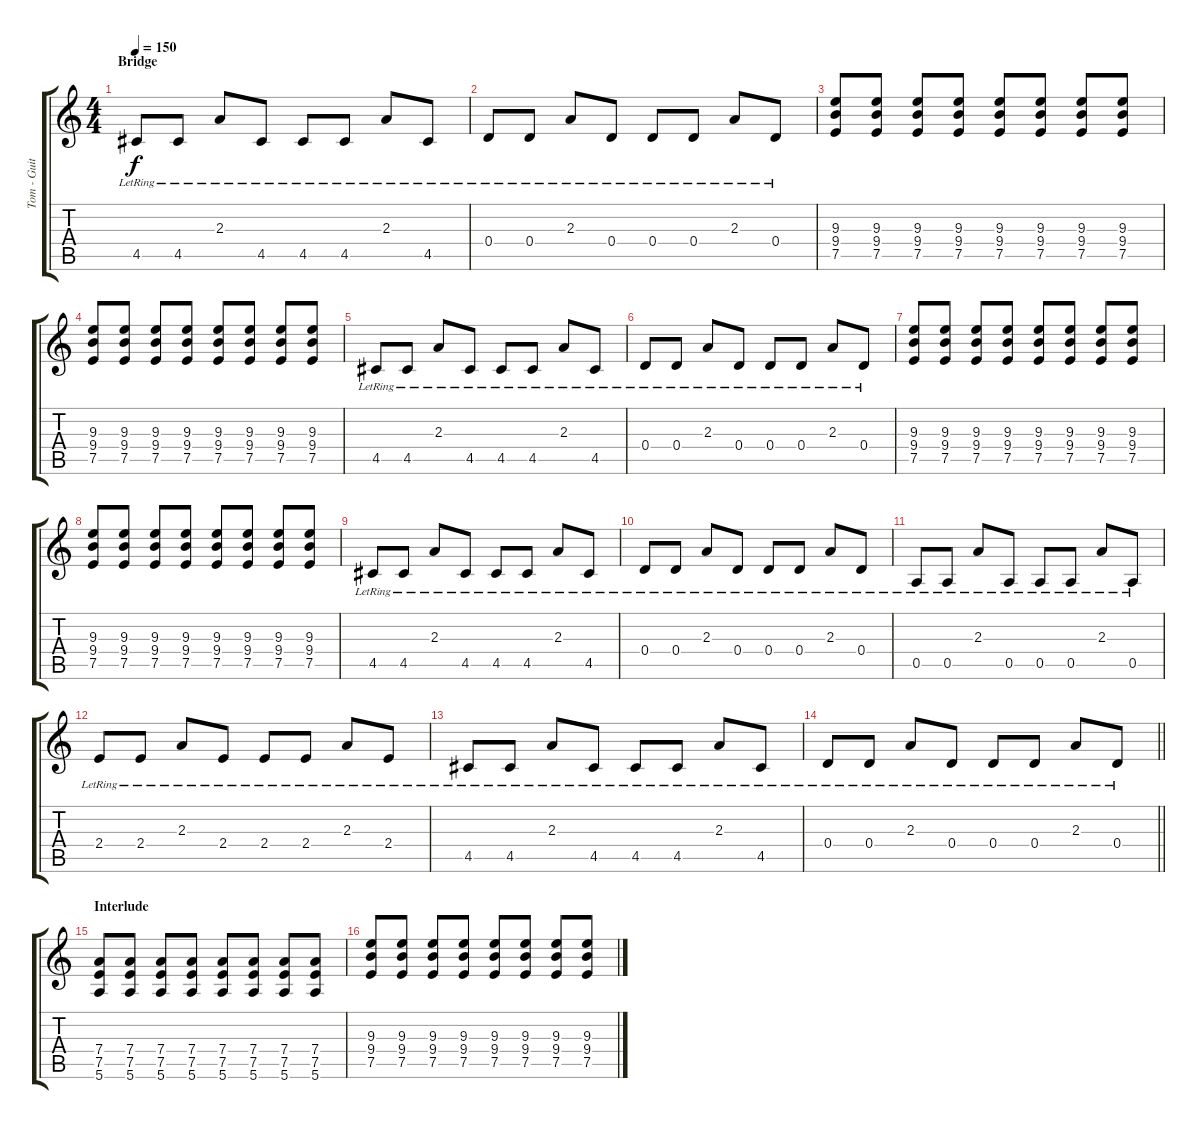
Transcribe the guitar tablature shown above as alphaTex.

\track ("Tom - Guitar" "Tom - Guit") {instrument distortionguitar}
\staff {score tabs}
\tuning (E4 B3 G3 D3 A2 E2) {hide}
\ts (4 4)
\section ("" "Bridge")
\tempo 150
\clef g2
\ks c
4.5{lr}.8{dy f instrument electricguitarclean} 4.5{lr}.8 2.3{lr}.8 4.5{lr}.8 4.5{lr}.8 4.5{lr}.8 2.3{lr}.8 4.5{lr}.8 |
0.4{lr}.8 0.4{lr}.8 2.3{lr}.8 0.4{lr}.8 0.4{lr}.8 0.4{lr}.8 2.3{lr}.8 0.4{lr}.8 |
(9.3 9.4 7.5).8{instrument distortionguitar} (9.3 9.4 7.5).8 (9.3 9.4 7.5).8 (9.3 9.4 7.5).8 (9.3 9.4 7.5).8 (9.3 9.4 7.5).8 (9.3 9.4 7.5).8 (9.3 9.4 7.5).8 |
(9.3 9.4 7.5).8 (9.3 9.4 7.5).8 (9.3 9.4 7.5).8 (9.3 9.4 7.5).8 (9.3 9.4 7.5).8 (9.3 9.4 7.5).8 (9.3 9.4 7.5).8 (9.3 9.4 7.5).8 |
4.5{lr}.8{instrument electricguitarclean} 4.5{lr}.8 2.3{lr}.8 4.5{lr}.8 4.5{lr}.8 4.5{lr}.8 2.3{lr}.8 4.5{lr}.8 |
0.4{lr}.8 0.4{lr}.8 2.3{lr}.8 0.4{lr}.8 0.4{lr}.8 0.4{lr}.8 2.3{lr}.8 0.4{lr}.8 |
(9.3 9.4 7.5).8{instrument distortionguitar} (9.3 9.4 7.5).8 (9.3 9.4 7.5).8 (9.3 9.4 7.5).8 (9.3 9.4 7.5).8 (9.3 9.4 7.5).8 (9.3 9.4 7.5).8 (9.3 9.4 7.5).8 |
(9.3 9.4 7.5).8 (9.3 9.4 7.5).8 (9.3 9.4 7.5).8 (9.3 9.4 7.5).8 (9.3 9.4 7.5).8 (9.3 9.4 7.5).8 (9.3 9.4 7.5).8 (9.3 9.4 7.5).8 |
4.5{lr}.8{instrument electricguitarclean} 4.5{lr}.8 2.3{lr}.8 4.5{lr}.8 4.5{lr}.8 4.5{lr}.8 2.3{lr}.8 4.5{lr}.8 |
0.4{lr}.8 0.4{lr}.8 2.3{lr}.8 0.4{lr}.8 0.4{lr}.8 0.4{lr}.8 2.3{lr}.8 0.4{lr}.8 |
0.5{lr}.8 0.5{lr}.8 2.3{lr}.8 0.5{lr}.8 0.5{lr}.8 0.5{lr}.8 2.3{lr}.8 0.5{lr}.8 |
2.4{lr}.8 2.4{lr}.8 2.3{lr}.8 2.4{lr}.8 2.4{lr}.8 2.4{lr}.8 2.3{lr}.8 2.4{lr}.8 |
4.5{lr}.8 4.5{lr}.8 2.3{lr}.8 4.5{lr}.8 4.5{lr}.8 4.5{lr}.8 2.3{lr}.8 4.5{lr}.8 |
\barLineRight lightlight
0.4{lr}.8 0.4{lr}.8 2.3{lr}.8 0.4{lr}.8 0.4{lr}.8 0.4{lr}.8 2.3{lr}.8 0.4{lr}.8 |
\section ("" "Interlude")
(7.4 7.5 5.6).8{instrument distortionguitar} (7.4 7.5 5.6).8 (7.4 7.5 5.6).8 (7.4 7.5 5.6).8 (7.4 7.5 5.6).8 (7.4 7.5 5.6).8 (7.4 7.5 5.6).8 (7.4 7.5 5.6).8 |
(9.3 9.4 7.5).8 (9.3 9.4 7.5).8 (9.3 9.4 7.5).8 (9.3 9.4 7.5).8 (9.3 9.4 7.5).8 (9.3 9.4 7.5).8 (9.3 9.4 7.5).8 (9.3 9.4 7.5).8
